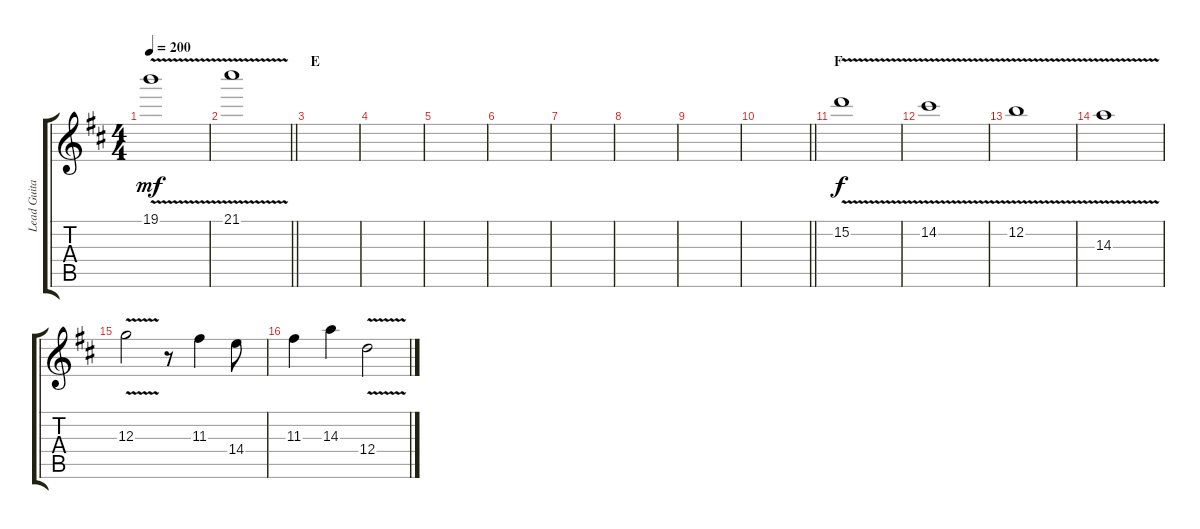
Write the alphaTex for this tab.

\track ("Lead Guitar(Left ch.)" "Lead Guita") {instrument distortionguitar}
\staff {score tabs}
\tuning (E4 B3 G3 D3 A2 E2) {hide}
\ts (4 4)
\tempo 200
\clef g2
\ks d
19.1{v}.1{dy mf} |
\barLineRight lightlight
21.1{v}.1 |
\section ("" "E")
|
|
|
|
|
|
|
\barLineRight lightlight
|
\section ("" "F")
15.2{v}.1{dy f} |
14.2{v}.1 |
12.2{v}.1 |
14.3{v}.1 |
12.3{v}.2 r.8 11.3.4 14.4.8 |
11.3.4 14.3.4 12.4{v}.2
